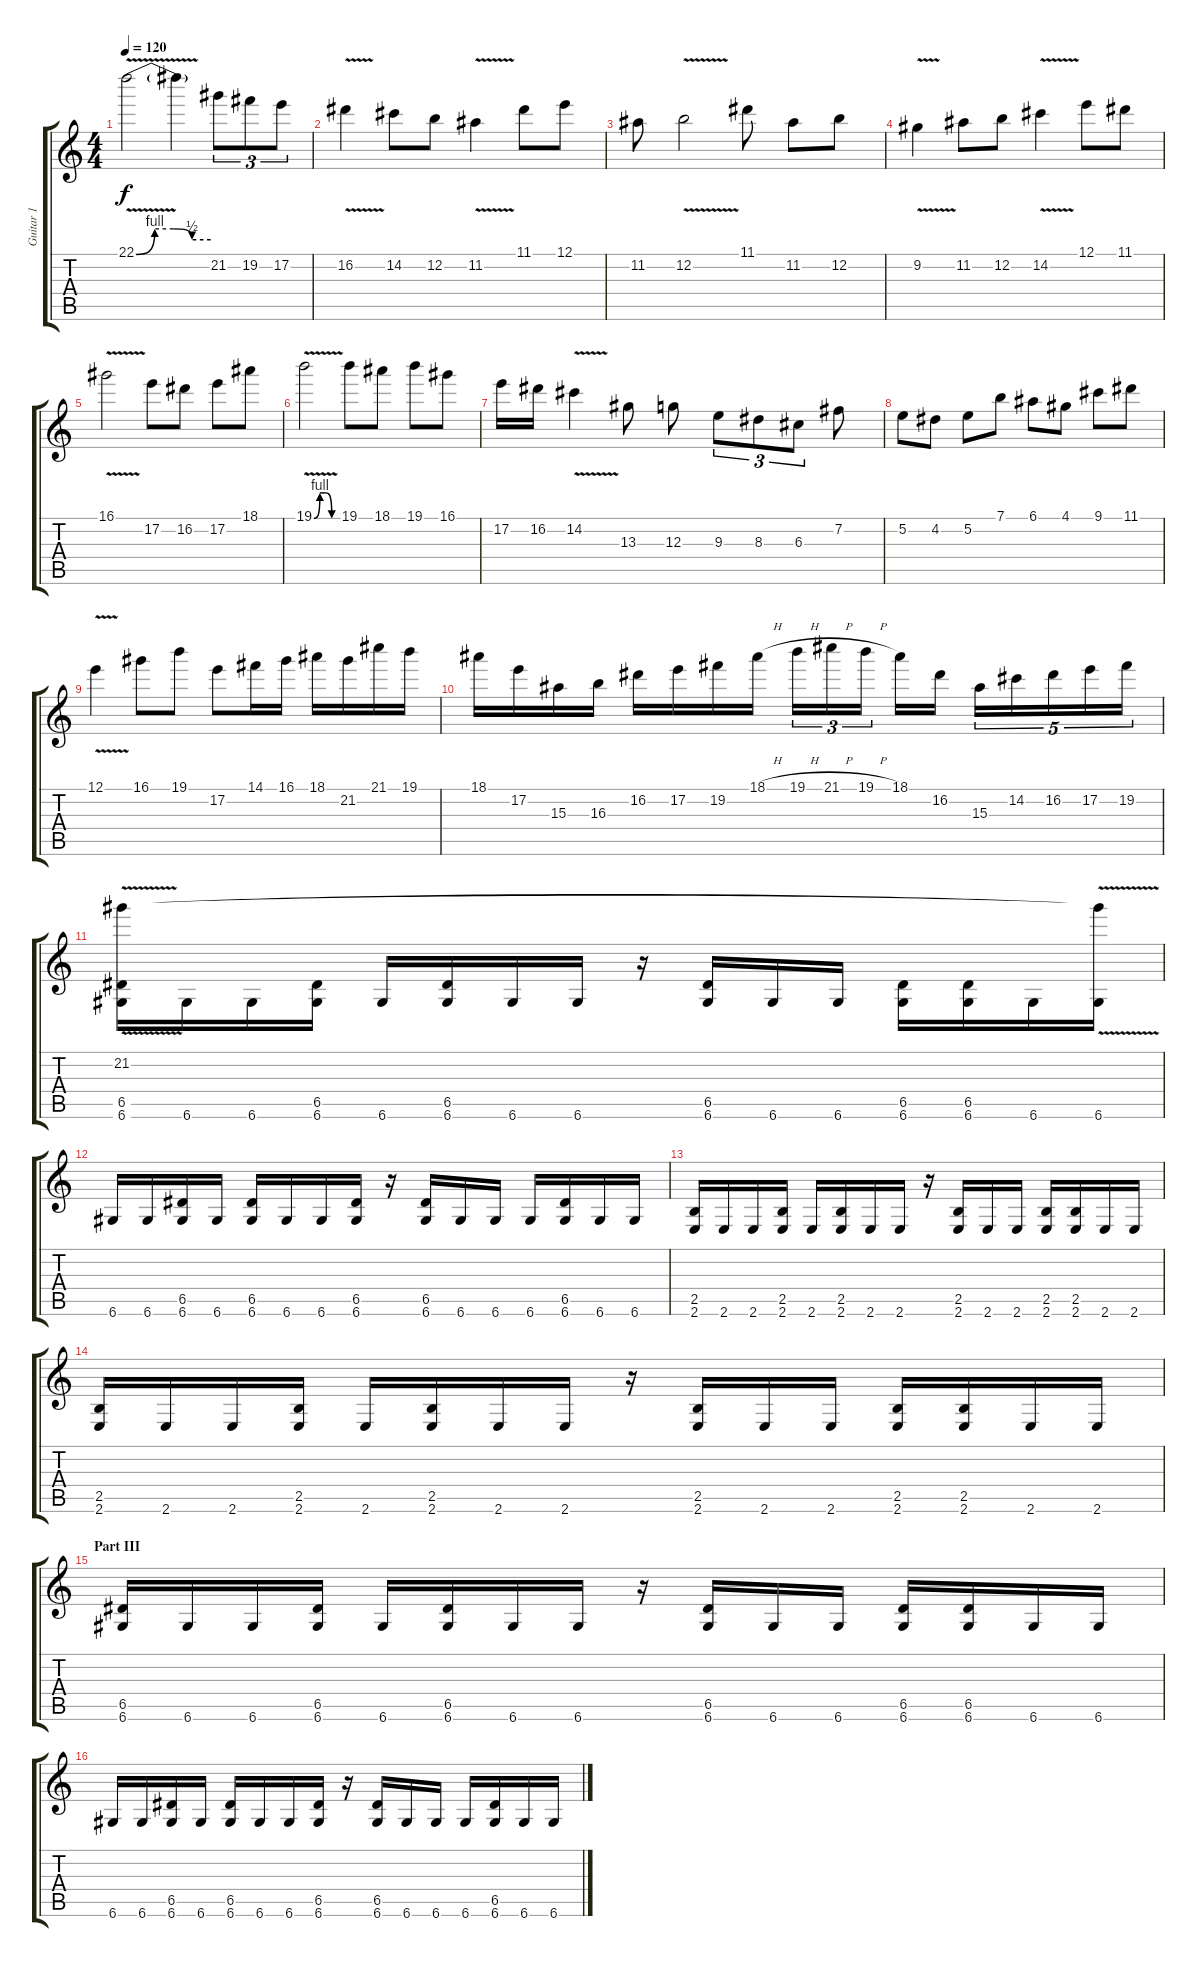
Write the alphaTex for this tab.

\track ("Guitar 1" "Guitar 1") {instrument distortionguitar}
\staff {score tabs}
\tuning (E4 B3 G3 D3 A2 D2) {hide}
\ts (4 4)
\tempo 120
\clef g2
\ks c
22.1{be (custom 0 0 15 4 30 4 45 2 60 2) v}.2{dy f} 22.1{t}.4 21.2.8{tu (3 2)} 19.2.8{tu (3 2)} 17.2.8{tu (3 2)} |
16.2{v}.4 14.2.8 12.2.8 11.2{v}.4 11.1.8 12.1.8 |
11.2.8 12.2{v}.2 11.1.8 11.2.8 12.2.8 |
9.2{v}.4 11.2.8 12.2.8 14.2{v}.4 12.1.8 11.1.8 |
16.1{v}.2 17.2.8 16.2.8 17.2.8 18.1.8 |
19.1{be (custom 0 0 15 4 30 4 45 0 60 0) v}.2 19.1.8 18.1.8 19.1.8 16.1.8 |
17.2.16 16.2.16 14.2{v}.4 13.3.8 12.3.8 9.3.8{tu (3 2)} 8.3.8{tu (3 2)} 6.3.8{tu (3 2)} 7.2.8 |
5.2.8 4.2.8 5.2.8 7.1.8 6.1.8 4.1.8 9.1.8 11.1.8 |
12.1{v}.4 16.1.8 19.1.8 17.2.8 14.1.16 16.1.16 18.1.16 21.2.16 21.1.16 19.1.16 |
18.1.16 17.2.16 15.3.16 16.3.16 16.2.16 17.2.16 19.2.16 18.1{h}.16 19.1{h}.16{tu (3 2)} 21.1{h}.16{tu (3 2)} 19.1{h}.16{tu (3 2)} 18.1.16 16.2.16 15.3.16{tu (5 4)} 14.2.16{tu (5 4)} 16.2.16{tu (5 4)} 17.2.16{tu (5 4)} 19.2.16{tu (5 4)} |
(21.2{v} 6.5 6.6).16 6.6.16 6.6.16 (6.5 6.6).16 6.6.16 (6.5 6.6).16 6.6.16 6.6.16 r.16 (6.5 6.6).16 6.6.16 6.6.16 (6.5 6.6).16 (6.5 6.6).16 6.6.16 (21.2{t} 6.6).16 |
6.6.16 6.6.16 (6.5 6.6).16 6.6.16 (6.5 6.6).16 6.6.16 6.6.16 (6.5 6.6).16 r.16 (6.5 6.6).16 6.6.16 6.6.16 6.6.16 (6.5 6.6).16 6.6.16 6.6.16 |
(2.5 2.6).16 2.6.16 2.6.16 (2.5 2.6).16 2.6.16 (2.5 2.6).16 2.6.16 2.6.16 r.16 (2.5 2.6).16 2.6.16 2.6.16 (2.5 2.6).16 (2.5 2.6).16 2.6.16 2.6.16 |
(2.5 2.6).16 2.6.16 2.6.16 (2.5 2.6).16 2.6.16 (2.5 2.6).16 2.6.16 2.6.16 r.16 (2.5 2.6).16 2.6.16 2.6.16 (2.5 2.6).16 (2.5 2.6).16 2.6.16 2.6.16 |
\section ("" "Part III")
(6.5 6.6).16 6.6.16 6.6.16 (6.5 6.6).16 6.6.16 (6.5 6.6).16 6.6.16 6.6.16 r.16 (6.5 6.6).16 6.6.16 6.6.16 (6.5 6.6).16 (6.5 6.6).16 6.6.16 6.6.16 |
6.6.16 6.6.16 (6.5 6.6).16 6.6.16 (6.5 6.6).16 6.6.16 6.6.16 (6.5 6.6).16 r.16 (6.5 6.6).16 6.6.16 6.6.16 6.6.16 (6.5 6.6).16 6.6.16 6.6.16
